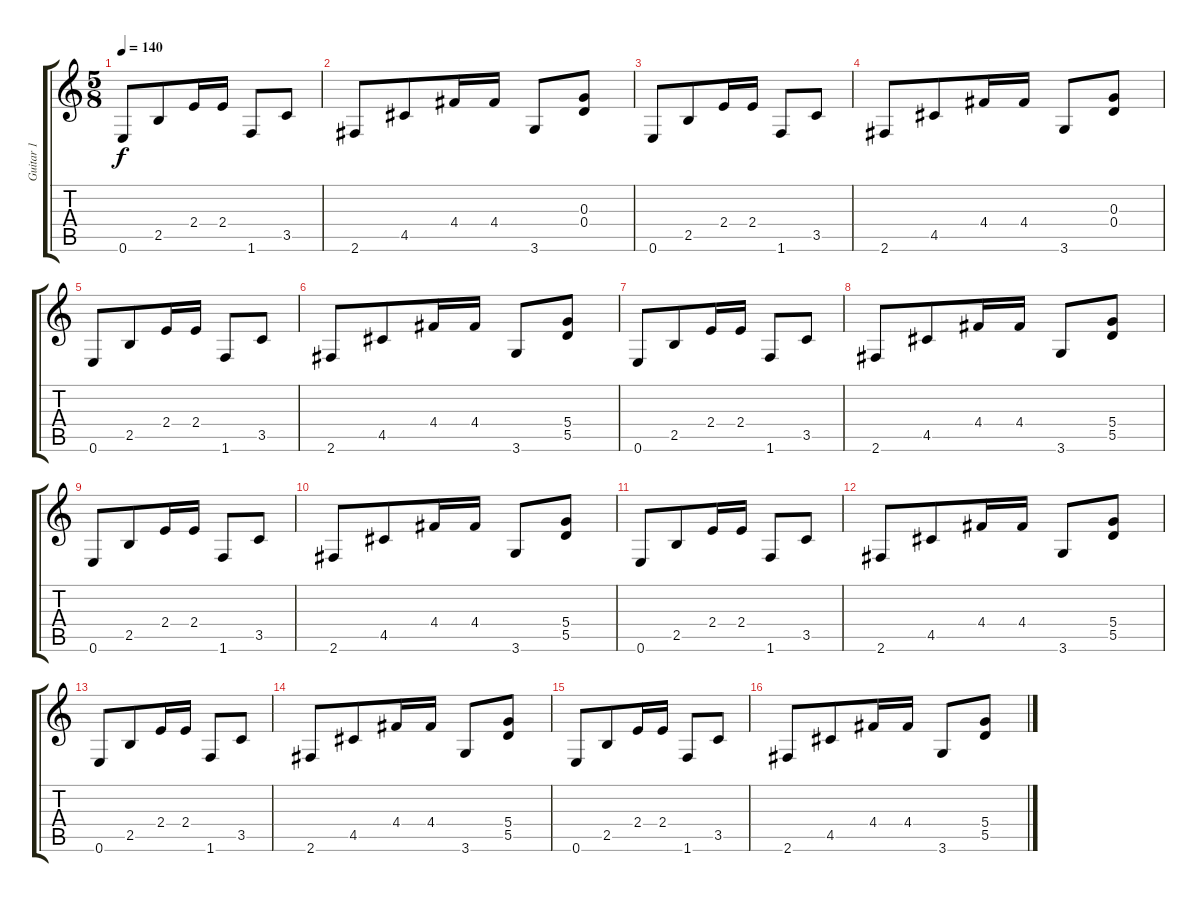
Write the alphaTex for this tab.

\track ("Guitar 1" "Guitar 1") {instrument distortionguitar}
\staff {score tabs}
\tuning (E4 B3 G3 D3 A2 E2) {hide}
\ts (5 8)
\tempo 140
\clef g2
\ks c
0.6.8{dy f} 2.5.8 2.4.16 2.4.16 1.6.8 3.5.8 |
2.6.8 4.5.8 4.4.16 4.4.16 3.6.8 (0.3 0.4).8 |
0.6.8 2.5.8 2.4.16 2.4.16 1.6.8 3.5.8 |
2.6.8 4.5.8 4.4.16 4.4.16 3.6.8 (0.3 0.4).8 |
0.6.8 2.5.8 2.4.16 2.4.16 1.6.8 3.5.8 |
2.6.8 4.5.8 4.4.16 4.4.16 3.6.8 (5.4 5.5).8 |
0.6.8 2.5.8 2.4.16 2.4.16 1.6.8 3.5.8 |
2.6.8 4.5.8 4.4.16 4.4.16 3.6.8 (5.4 5.5).8 |
0.6.8 2.5.8 2.4.16 2.4.16 1.6.8 3.5.8 |
2.6.8 4.5.8 4.4.16 4.4.16 3.6.8 (5.4 5.5).8 |
0.6.8 2.5.8 2.4.16 2.4.16 1.6.8 3.5.8 |
2.6.8 4.5.8 4.4.16 4.4.16 3.6.8 (5.4 5.5).8 |
0.6.8 2.5.8 2.4.16 2.4.16 1.6.8 3.5.8 |
2.6.8 4.5.8 4.4.16 4.4.16 3.6.8 (5.4 5.5).8 |
0.6.8 2.5.8 2.4.16 2.4.16 1.6.8 3.5.8 |
2.6.8 4.5.8 4.4.16 4.4.16 3.6.8 (5.4 5.5).8
